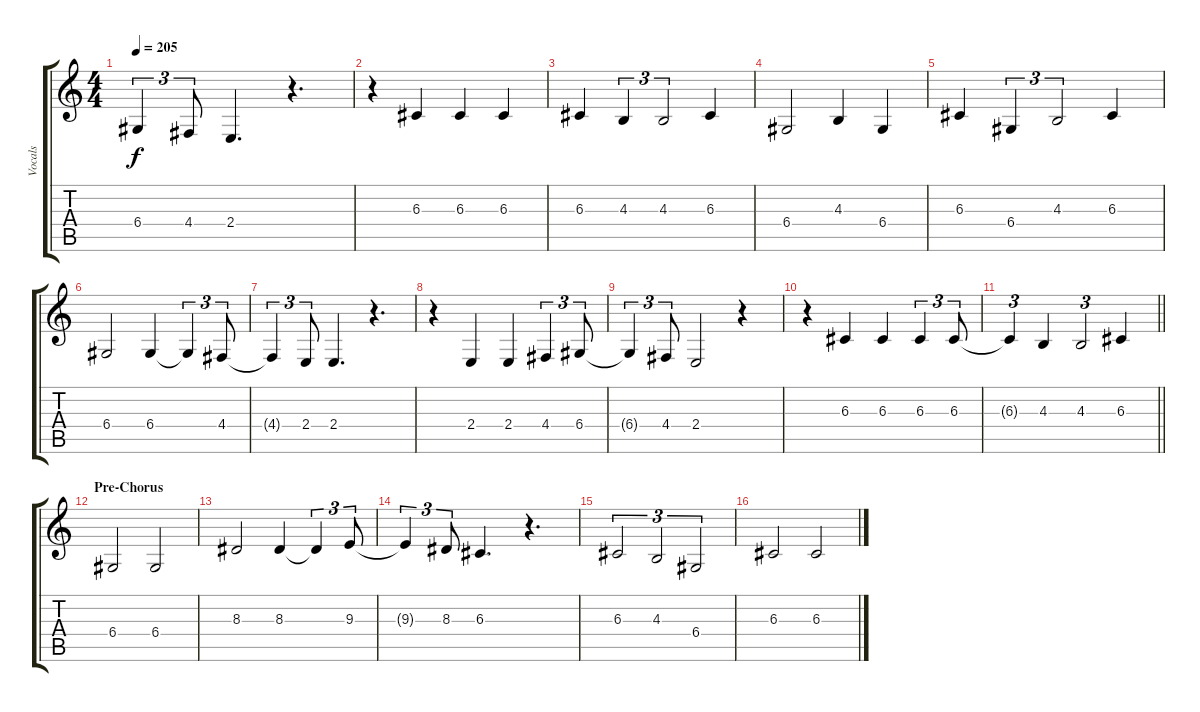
\track ("Vocals" "Vocals") {instrument altosax}
\staff {score tabs}
\tuning (E4 B3 G3 D3 A2 E2) {hide}
\ts (4 4)
\tempo 205
\clef g2
\ks c
6.4{t}.4{tu (3 2) dy f} 4.4.8{tu (3 2)} 2.4.4{d} r.4{d} |
r.4 6.3.4 6.3.4 6.3.4 |
6.3.4 4.3.4{tu (3 2)} 4.3.2{tu (3 2)} 6.3.4 |
6.4.2 4.3.4 6.4.4 |
6.3.4 6.4.4{tu (3 2)} 4.3.2{tu (3 2)} 6.3.4 |
6.4.2 6.4.4 6.4{t}.4{tu (3 2)} 4.4.8{tu (3 2)} |
4.4{t}.4{tu (3 2)} 2.4.8{tu (3 2)} 2.4.4{d} r.4{d} |
r.4 2.4.4 2.4.4 4.4.4{tu (3 2)} 6.4.8{tu (3 2)} |
6.4{t}.4{tu (3 2)} 4.4.8{tu (3 2)} 2.4.2 r.4 |
r.4 6.3.4 6.3.4 6.3.4{tu (3 2)} 6.3.8{tu (3 2)} |
\barLineRight lightlight
6.3{t}.4{tu (3 2)} 4.3.4 4.3.2{tu (3 2)} 6.3.4 |
\section ("" "Pre-Chorus")
6.4.2 6.4.2 |
8.3.2 8.3.4 8.3{t}.4{tu (3 2)} 9.3.8{tu (3 2)} |
9.3{t}.4{tu (3 2)} 8.3.8{tu (3 2)} 6.3.4{d} r.4{d} |
6.3.2{tu (3 2)} 4.3.2{tu (3 2)} 6.4.2{tu (3 2)} |
6.3.2 6.3.2
